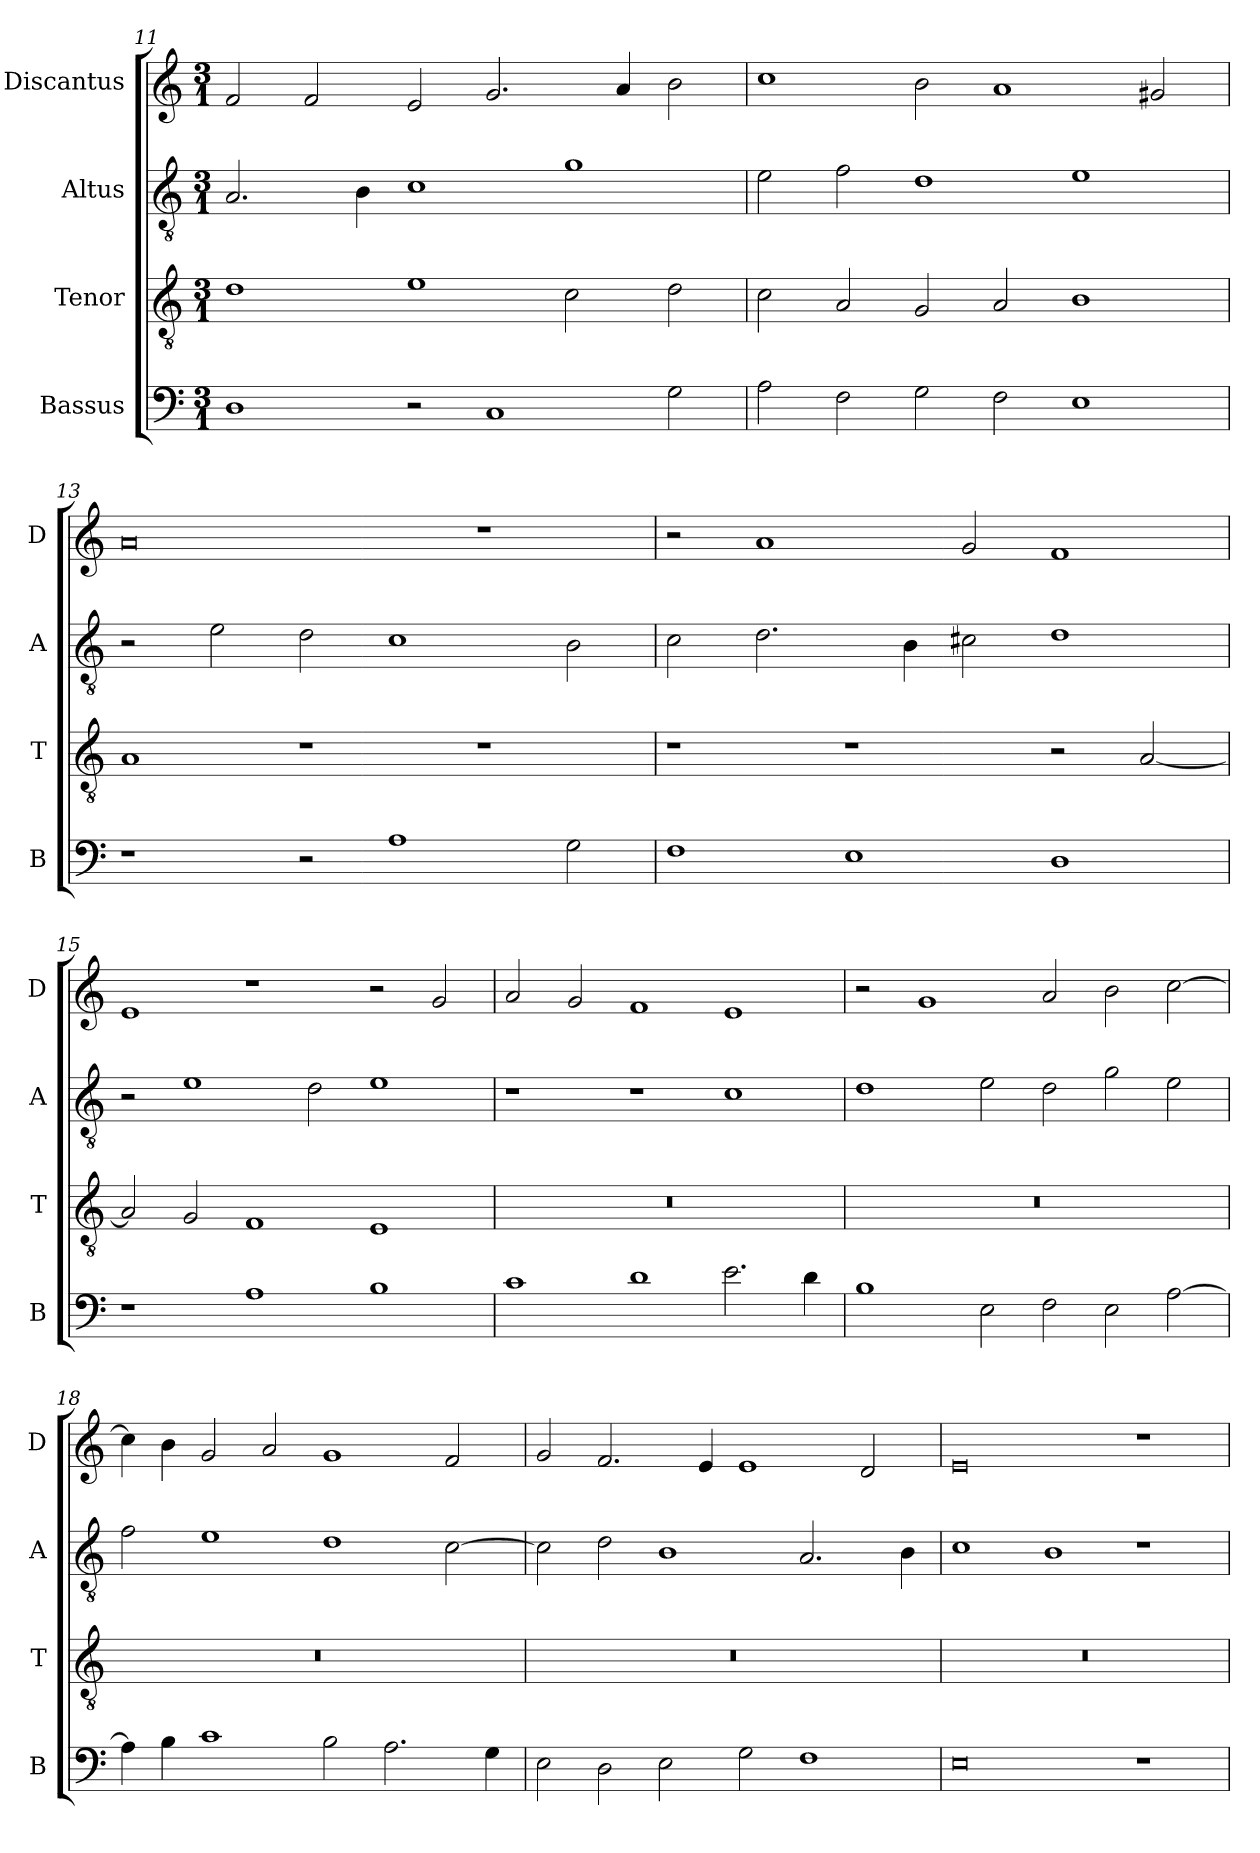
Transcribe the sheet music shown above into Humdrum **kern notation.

**kern	**kern	**kern	**kern
*part4	*part3	*part2	*part1
*staff4	*staff3	*staff2	*staff1
*I"Bassus	*I"Tenor	*I"Altus	*I"Discantus
*I'B	*I'T	*I'A	*I'D
*clefF4	*clefGv2	*clefGv2	*clefG2
*k[]	*k[]	*k[]	*k[]
*M3/1	*M3/1	*M3/1	*M3/1
=11	=11	=11	=11
1D	1d	2.A/	2f/
.	.	.	2f/
.	.	4B\	.
2r	1e	1c	2e/
1C	.	.	2.g/
.	2c\	1g	.
.	.	.	4a/
2G\	2d\	.	2b\
=12	=12	=12	=12
2A\	2c\	2e\	1cc
2F\	2A/	2f\	.
2G\	2G/	1d	2b\
2F\	2A/	.	1a
1E	1B	1e	.
.	.	.	2g#X/
=13	=13	=13	=13
1r	1A	2r	0a
.	.	2e\	.
2r	1r	2d\	.
1A	.	1c	.
.	1r	.	1r
2G\	.	2B\	.
=14	=14	=14	=14
1F	1r	2c\	2r
.	.	2.d\	1a
1E	1r	.	.
.	.	4B\	.
.	.	2c#X\	2g/
1D	2r	1d	1f
.	[2A/	.	.
=15	=15	=15	=15
1r	2A/]	2r	1e
.	2G/	1e	.
1A	1F	.	1r
.	.	2d\	.
1B	1E	1e	2r
.	.	.	2g/
=16	=16	=16	=16
1c	0.r	1r	2a/
.	.	.	2g/
1d	.	1r	1f
2.e\	.	1c	1e
4d\	.	.	.
=17	=17	=17	=17
1B	0.r	1d	2r
.	.	.	1g
2E\	.	2e\	.
2F\	.	2d\	2a/
2E\	.	2g\	2b\
[2A\	.	2e\	[2cc\
=18	=18	=18	=18
4A\]	0.r	2f\	4cc\]
4B\	.	.	4b\
1c	.	1e	2g/
.	.	.	2a/
2B\	.	1d	1g
2.A\	.	.	.
.	.	[2c\	2f/
4G\	.	.	.
=19	=19	=19	=19
2E\	0.r	2c\]	2g/
2D\	.	2d\	2.f/
2E\	.	1B	.
.	.	.	4e/
2G\	.	.	1e
1F	.	2.A/	.
.	.	.	2d/
.	.	4B\	.
=20	=20	=20	=20
0E	0.r	1c	0e
.	.	1B	.
1r	.	1r	1r
=	=	=	=
*-	*-	*-	*-
